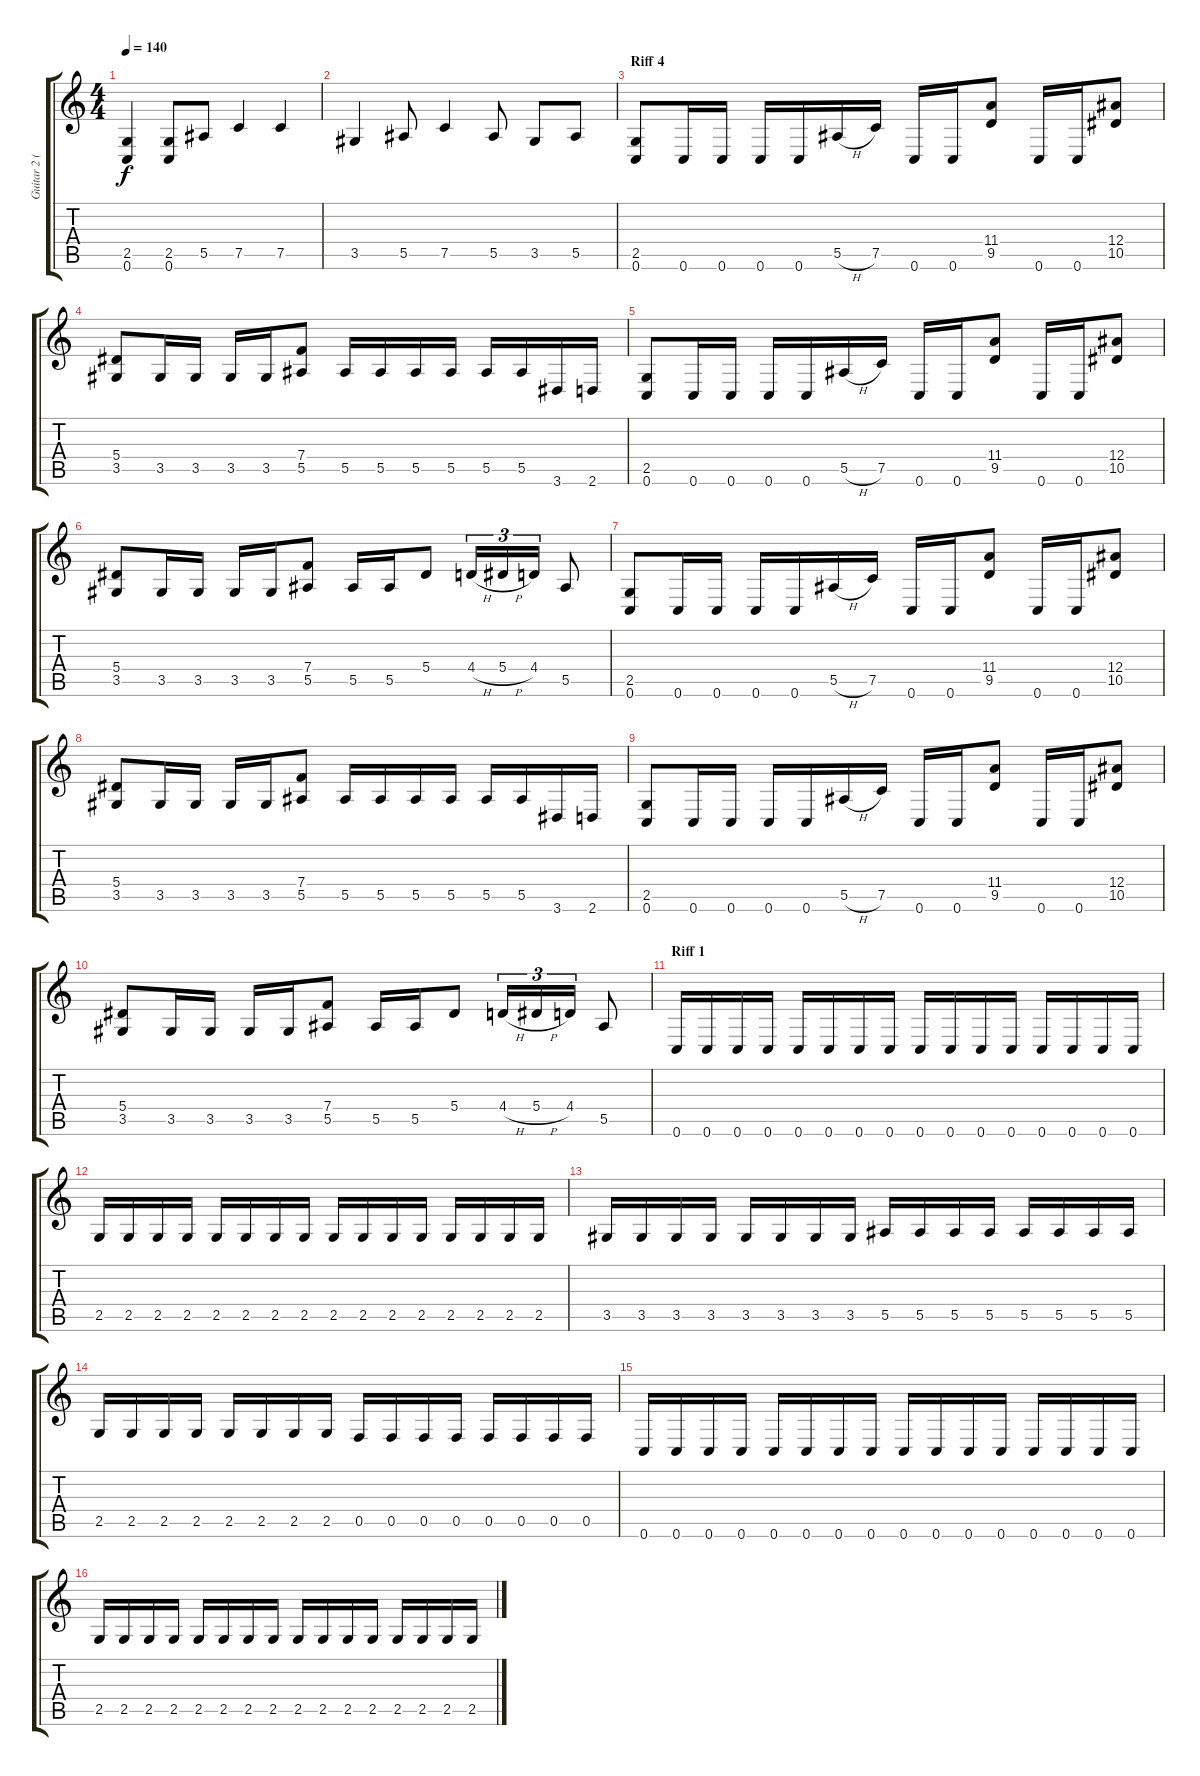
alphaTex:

\track ("Guitar 2 (Lead)" "Guitar 2 (") {instrument overdrivenguitar}
\staff {score tabs}
\tuning (C4 G3 Eb3 Bb2 F2 C2) {hide}
\ts (4 4)
\tempo 140
\clef g2
\ks c
(2.5 0.6).4{dy f} (2.5 0.6).8 5.5.8 7.5.4 7.5.4 |
3.5.4 5.5.8 7.5.4 5.5.8 3.5.8 5.5.8 |
\section ("" "Riff 4")
(2.5 0.6).8 0.6.16 0.6.16 0.6.16 0.6.16 5.5{h}.16 7.5.16 0.6.16 0.6.16 (11.4 9.5).8 0.6.16 0.6.16 (12.4 10.5).8 |
(5.4 3.5).8 3.5.16 3.5.16 3.5.16 3.5.16 (7.4 5.5).8 5.5.16 5.5.16 5.5.16 5.5.16 5.5.16 5.5.16 3.6.16 2.6.16 |
(2.5 0.6).8 0.6.16 0.6.16 0.6.16 0.6.16 5.5{h}.16 7.5.16 0.6.16 0.6.16 (11.4 9.5).8 0.6.16 0.6.16 (12.4 10.5).8 |
(5.4 3.5).8 3.5.16 3.5.16 3.5.16 3.5.16 (7.4 5.5).8 5.5.16 5.5.16 5.4.8 4.4{h}.16{tu (3 2)} 5.4{h}.16{tu (3 2)} 4.4.16{tu (3 2)} 5.5.8 |
(2.5 0.6).8 0.6.16 0.6.16 0.6.16 0.6.16 5.5{h}.16 7.5.16 0.6.16 0.6.16 (11.4 9.5).8 0.6.16 0.6.16 (12.4 10.5).8 |
(5.4 3.5).8 3.5.16 3.5.16 3.5.16 3.5.16 (7.4 5.5).8 5.5.16 5.5.16 5.5.16 5.5.16 5.5.16 5.5.16 3.6.16 2.6.16 |
(2.5 0.6).8 0.6.16 0.6.16 0.6.16 0.6.16 5.5{h}.16 7.5.16 0.6.16 0.6.16 (11.4 9.5).8 0.6.16 0.6.16 (12.4 10.5).8 |
(5.4 3.5).8 3.5.16 3.5.16 3.5.16 3.5.16 (7.4 5.5).8 5.5.16 5.5.16 5.4.8 4.4{h}.16{tu (3 2)} 5.4{h}.16{tu (3 2)} 4.4.16{tu (3 2)} 5.5.8 |
\section ("" "Riff 1")
0.6.16 0.6.16 0.6.16 0.6.16 0.6.16 0.6.16 0.6.16 0.6.16 0.6.16 0.6.16 0.6.16 0.6.16 0.6.16 0.6.16 0.6.16 0.6.16 |
2.5.16 2.5.16 2.5.16 2.5.16 2.5.16 2.5.16 2.5.16 2.5.16 2.5.16 2.5.16 2.5.16 2.5.16 2.5.16 2.5.16 2.5.16 2.5.16 |
3.5.16 3.5.16 3.5.16 3.5.16 3.5.16 3.5.16 3.5.16 3.5.16 5.5.16 5.5.16 5.5.16 5.5.16 5.5.16 5.5.16 5.5.16 5.5.16 |
2.5.16 2.5.16 2.5.16 2.5.16 2.5.16 2.5.16 2.5.16 2.5.16 0.5.16 0.5.16 0.5.16 0.5.16 0.5.16 0.5.16 0.5.16 0.5.16 |
0.6.16 0.6.16 0.6.16 0.6.16 0.6.16 0.6.16 0.6.16 0.6.16 0.6.16 0.6.16 0.6.16 0.6.16 0.6.16 0.6.16 0.6.16 0.6.16 |
2.5.16 2.5.16 2.5.16 2.5.16 2.5.16 2.5.16 2.5.16 2.5.16 2.5.16 2.5.16 2.5.16 2.5.16 2.5.16 2.5.16 2.5.16 2.5.16
